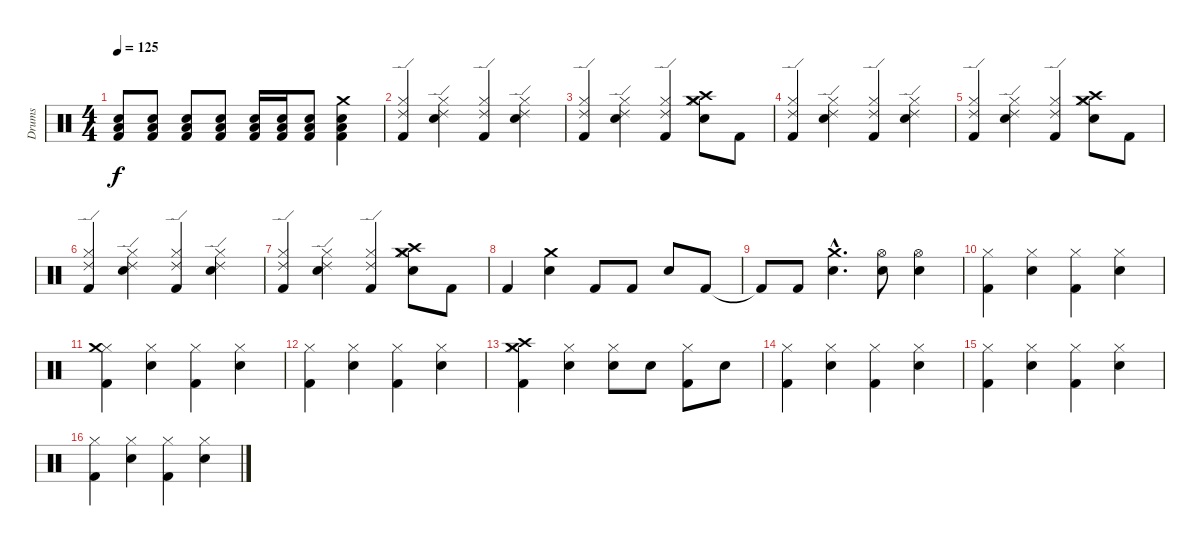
\track ("Drums" "Drums") {instrument percussion}
\staff {score}
\articulation defaults
\ts (4 4)
\tempo 125
\clef neutral
\ks c
("Low Tom (hit)" "Electric Snare (hit)" "Kick (hit) 2").8{dy f} ("Low Tom (hit)" "Electric Snare (hit)" "Kick (hit) 2").8 ("Low Tom (hit)" "Electric Snare (hit)" "Kick (hit) 2").8 ("Low Tom (hit)" "Electric Snare (hit)" "Kick (hit) 2").8 ("Low Tom (hit)" "Electric Snare (hit)" "Kick (hit) 2").16 ("Low Tom (hit)" "Electric Snare (hit)" "Kick (hit) 2").16 ("Low Tom (hit)" "Electric Snare (hit)" "Kick (hit) 2").8 ("Low Tom (hit)" "Electric Snare (hit)" "Kick (hit) 2" "Crash medium (hit)").4 |
("Hi-Hat (closed)" "Kick (hit) 2" "Ride (edge) 2").4 ("Hi-Hat (closed)" "Electric Snare (hit)" "Ride (edge) 2").4 ("Hi-Hat (closed)" "Kick (hit) 2" "Ride (edge) 2").4 ("Hi-Hat (closed)" "Electric Snare (hit)" "Ride (edge) 2").4 |
("Hi-Hat (closed)" "Kick (hit) 2" "Ride (edge) 2").4 ("Hi-Hat (closed)" "Electric Snare (hit)" "Ride (edge) 2").4 ("Hi-Hat (closed)" "Kick (hit) 2" "Ride (edge) 2").4 ("Hi-Hat (closed)" "Electric Snare (hit)" "Crash medium (hit)" "Crash high (hit)").8 "Kick (hit) 2".8 |
("Hi-Hat (closed)" "Kick (hit) 2" "Ride (edge) 2").4 ("Hi-Hat (closed)" "Electric Snare (hit)" "Ride (edge) 2").4 ("Hi-Hat (closed)" "Kick (hit) 2" "Ride (edge) 2").4 ("Hi-Hat (closed)" "Electric Snare (hit)" "Ride (edge) 2").4 |
("Hi-Hat (closed)" "Kick (hit) 2" "Ride (edge) 2").4 ("Hi-Hat (closed)" "Electric Snare (hit)" "Ride (edge) 2").4 ("Hi-Hat (closed)" "Kick (hit) 2" "Ride (edge) 2").4 ("Hi-Hat (closed)" "Electric Snare (hit)" "Crash medium (hit)" "Crash high (hit)").8 "Kick (hit) 2".8 |
("Hi-Hat (closed)" "Kick (hit) 2" "Ride (edge) 2").4 ("Hi-Hat (closed)" "Electric Snare (hit)" "Ride (edge) 2").4 ("Hi-Hat (closed)" "Kick (hit) 2" "Ride (edge) 2").4 ("Hi-Hat (closed)" "Electric Snare (hit)" "Ride (edge) 2").4 |
("Hi-Hat (closed)" "Kick (hit) 2" "Ride (edge) 2").4 ("Hi-Hat (closed)" "Electric Snare (hit)" "Ride (edge) 2").4 ("Hi-Hat (closed)" "Kick (hit) 2" "Ride (edge) 2").4 ("Hi-Hat (closed)" "Electric Snare (hit)" "Crash medium (hit)" "Crash high (hit)").8 "Kick (hit) 2".8 |
"Kick (hit) 2".4 ("Electric Snare (hit)" "Crash medium (hit)").4 "Kick (hit) 2".8 "Kick (hit) 2".8 "Electric Snare (hit)".8 "Kick (hit) 2".8 |
"Kick (hit) 2"{t}.8 "Kick (hit) 2".8 ("Electric Snare (hit)"{hac} "Crash medium (hit)"{hac}).4{d} ("Hi-Hat (open)" "Electric Snare (hit)").8 ("Hi-Hat (open)" "Electric Snare (hit)").4 |
("Hi-Hat (closed)" "Kick (hit) 2").4 ("Hi-Hat (closed)" "Electric Snare (hit)").4 ("Hi-Hat (closed)" "Kick (hit) 2").4 ("Hi-Hat (closed)" "Electric Snare (hit)").4 |
("Hi-Hat (closed)" "Kick (hit) 2" "Crash medium (hit)").4 ("Hi-Hat (closed)" "Electric Snare (hit)").4 ("Hi-Hat (closed)" "Kick (hit) 2").4 ("Hi-Hat (closed)" "Electric Snare (hit)").4 |
("Hi-Hat (closed)" "Kick (hit) 2").4 ("Hi-Hat (closed)" "Electric Snare (hit)").4 ("Hi-Hat (closed)" "Kick (hit) 2").4 ("Hi-Hat (closed)" "Electric Snare (hit)").4 |
("Hi-Hat (closed)" "Kick (hit) 2" "Crash medium (hit)" "Crash high (hit)").4 ("Hi-Hat (closed)" "Electric Snare (hit)").4 ("Hi-Hat (closed)" "Electric Snare (hit)").8 "Electric Snare (hit)".8 ("Hi-Hat (closed)" "Kick (hit) 2").8 "Electric Snare (hit)".8 |
("Hi-Hat (closed)" "Kick (hit) 2").4 ("Hi-Hat (closed)" "Electric Snare (hit)").4 ("Hi-Hat (closed)" "Kick (hit) 2").4 ("Hi-Hat (closed)" "Electric Snare (hit)").4 |
("Hi-Hat (closed)" "Kick (hit) 2").4 ("Hi-Hat (closed)" "Electric Snare (hit)").4 ("Hi-Hat (closed)" "Kick (hit) 2").4 ("Hi-Hat (closed)" "Electric Snare (hit)").4 |
("Hi-Hat (closed)" "Kick (hit) 2").4 ("Hi-Hat (closed)" "Electric Snare (hit)").4 ("Hi-Hat (closed)" "Kick (hit) 2").4 ("Hi-Hat (closed)" "Electric Snare (hit)").4
